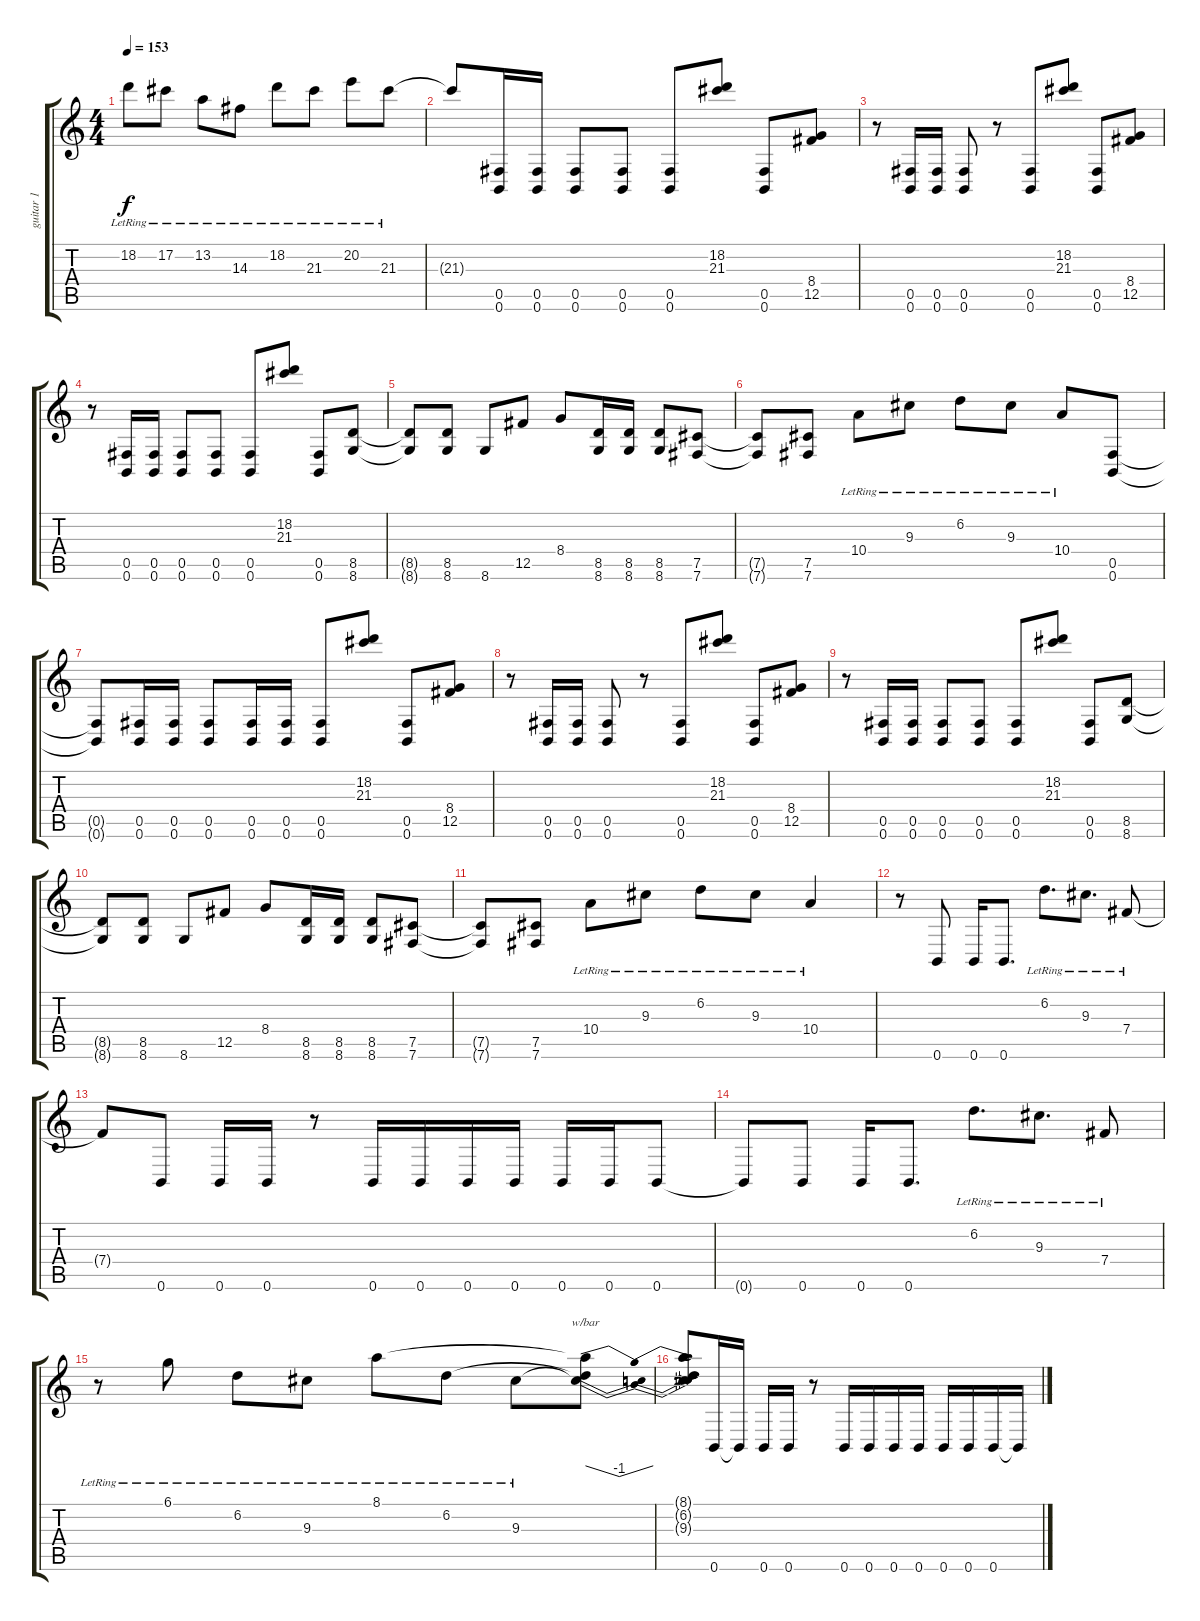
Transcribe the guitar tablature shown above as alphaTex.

\track ("guitar 1" "guitar 1") {instrument distortionguitar}
\staff {score tabs}
\tuning (Db4 Ab3 E3 B2 Gb2 B1) {hide}
\ts (4 4)
\tempo 153
\clef g2
\ks c
18.2{lr}.8{dy f} 17.2{lr}.8 13.2{lr}.8 14.3{lr}.8 18.2{lr}.8 21.3{lr}.8 20.2{lr}.8 21.3{lr}.8 |
21.3{t}.8 (0.5 0.6).16 (0.5 0.6).16 (0.5 0.6).8 (0.5 0.6).8 (0.5 0.6).8 (18.2 21.3).8 (0.5 0.6).8 (8.4 12.5).8 |
r.8 (0.5 0.6).16 (0.5 0.6).16 (0.5 0.6).8 r.8 (0.5 0.6).8 (18.2 21.3).8 (0.5 0.6).8 (8.4 12.5).8 |
r.8 (0.5 0.6).16 (0.5 0.6).16 (0.5 0.6).8 (0.5 0.6).8 (0.5 0.6).8 (18.2 21.3).8 (0.5 0.6).8 (8.5 8.6).8 |
(8.5{t} 8.6{t}).8 (8.5 8.6).8 8.6.8 12.5.8 8.4.8 (8.5 8.6).16 (8.5 8.6).16 (8.5 8.6).8 (7.5 7.6).8 |
(7.5{t} 7.6{t}).8 (7.5 7.6).8 10.4{lr}.8 9.3{lr}.8 6.2{lr}.8 9.3{lr}.8 10.4{lr}.8 (0.5 0.6).8 |
(0.5{t} 0.6{t}).8 (0.5 0.6).16 (0.5 0.6).16 (0.5 0.6).8 (0.5 0.6).16 (0.5 0.6).16 (0.5 0.6).8 (18.2 21.3).8 (0.5 0.6).8 (8.4 12.5).8 |
r.8 (0.5 0.6).16 (0.5 0.6).16 (0.5 0.6).8 r.8 (0.5 0.6).8 (18.2 21.3).8 (0.5 0.6).8 (8.4 12.5).8 |
r.8 (0.5 0.6).16 (0.5 0.6).16 (0.5 0.6).8 (0.5 0.6).8 (0.5 0.6).8 (18.2 21.3).8 (0.5 0.6).8 (8.5 8.6).8 |
(8.5{t} 8.6{t}).8 (8.5 8.6).8 8.6.8 12.5.8 8.4.8 (8.5 8.6).16 (8.5 8.6).16 (8.5 8.6).8 (7.5 7.6).8 |
(7.5{t} 7.6{t}).8 (7.5 7.6).8 10.4{lr}.8 9.3{lr}.8 6.2{lr}.8 9.3{lr}.8 10.4{lr}.4 |
r.8 0.6.8 0.6.16 0.6.8{d} 6.2{lr}.8{d} 9.3{lr}.8{d} 7.4{lr}.8 |
7.4{t}.8 0.6.8 0.6.16 0.6.16 r.8 0.6.16 0.6.16 0.6.16 0.6.16 0.6.16 0.6.16 0.6.8 |
0.6{t}.8 0.6.8 0.6.16 0.6.8{d} 6.2{lr}.8{d} 9.3{lr}.8{d} 7.4{lr}.8 |
r.8 6.1{lr}.8 6.2{lr}.8 9.3{lr}.8 8.1{lr}.8 6.2{lr}.8 9.3{lr}.8 (8.1{t} 6.2{t} 9.3{t}).8{tbe (dip default 0 0 30 -4 60 0)} |
(8.1{t} 6.2{t} 9.3{t}).8 0.6.16 0.6{t}.16 0.6.16 0.6.16 r.8 0.6.16 0.6.16 0.6.16 0.6.16 0.6.16 0.6.16 0.6.16 0.6{t}.16
